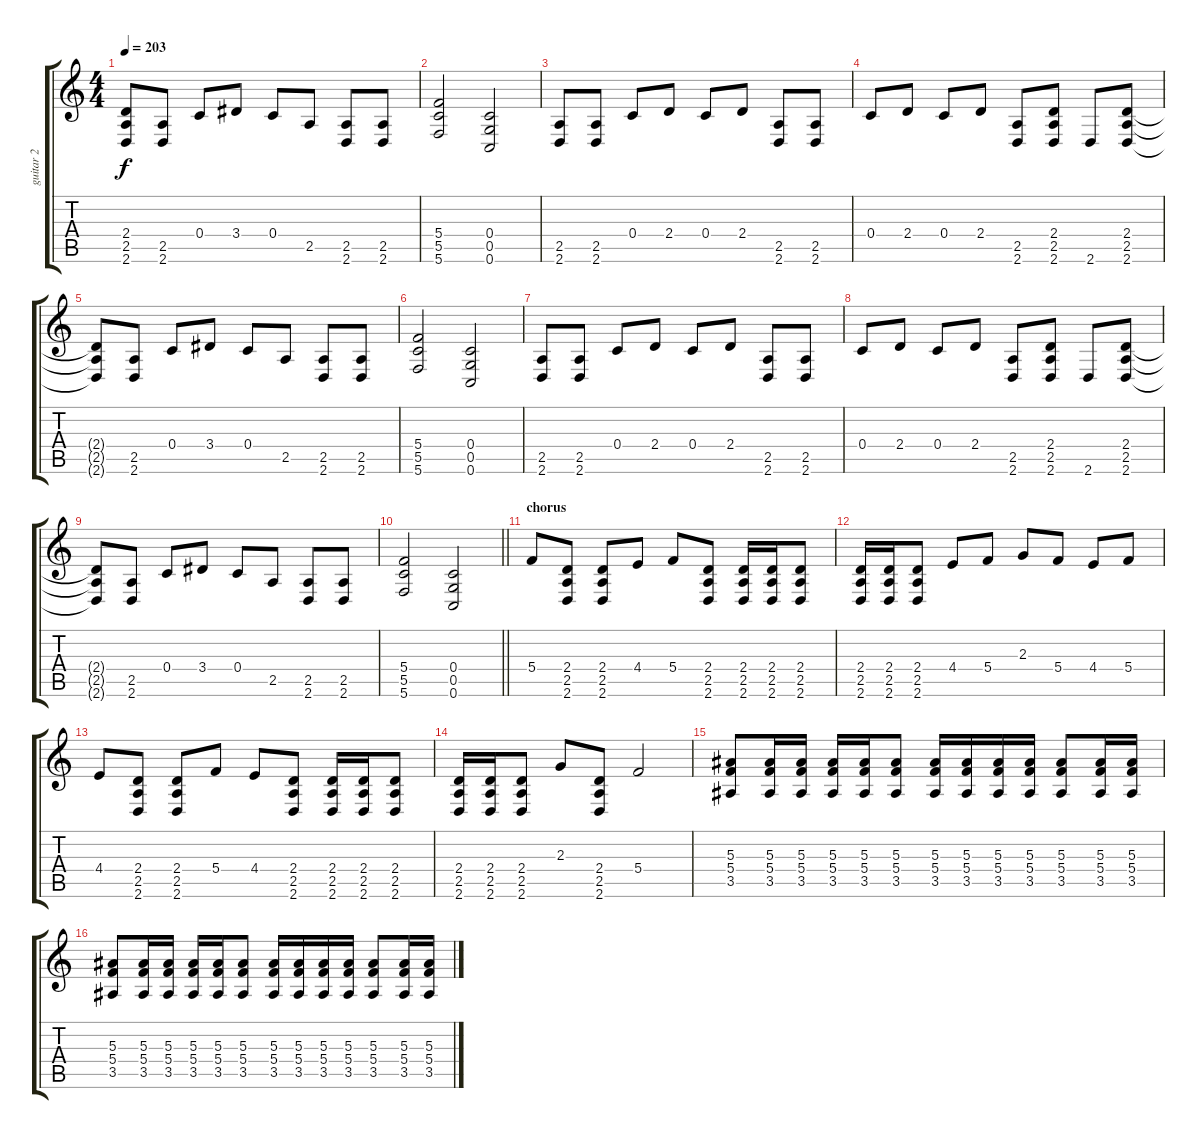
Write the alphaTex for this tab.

\track ("guitar 2" "guitar 2") {instrument distortionguitar}
\staff {score tabs}
\tuning (D4 A3 F3 C3 G2 C2) {hide}
\ts (4 4)
\tempo 203
\clef g2
\ks c
(2.4{t} 2.5{t} 2.6{t}).8{dy f} (2.5 2.6).8 0.4.8 3.4.8 0.4.8 2.5.8 (2.5 2.6).8 (2.5 2.6).8 |
(5.4 5.5 5.6).2 (0.4 0.5 0.6).2 |
(2.5 2.6).8 (2.5 2.6).8 0.4.8 2.4.8 0.4.8 2.4.8 (2.5 2.6).8 (2.5 2.6).8 |
0.4.8 2.4.8 0.4.8 2.4.8 (2.5 2.6).8 (2.4 2.5 2.6).8 2.6.8 (2.4 2.5 2.6).8 |
(2.4{t} 2.5{t} 2.6{t}).8 (2.5 2.6).8 0.4.8 3.4.8 0.4.8 2.5.8 (2.5 2.6).8 (2.5 2.6).8 |
(5.4 5.5 5.6).2 (0.4 0.5 0.6).2 |
(2.5 2.6).8 (2.5 2.6).8 0.4.8 2.4.8 0.4.8 2.4.8 (2.5 2.6).8 (2.5 2.6).8 |
0.4.8 2.4.8 0.4.8 2.4.8 (2.5 2.6).8 (2.4 2.5 2.6).8 2.6.8 (2.4 2.5 2.6).8 |
(2.4{t} 2.5{t} 2.6{t}).8 (2.5 2.6).8 0.4.8 3.4.8 0.4.8 2.5.8 (2.5 2.6).8 (2.5 2.6).8 |
\barLineRight lightlight
(5.4 5.5 5.6).2 (0.4 0.5 0.6).2 |
\section ("" "chorus")
5.4.8 (2.4 2.5 2.6).8 (2.4 2.5 2.6).8 4.4.8 5.4.8 (2.4 2.5 2.6).8 (2.4 2.5 2.6).16 (2.4 2.5 2.6).16 (2.4 2.5 2.6).8 |
(2.4 2.5 2.6).16 (2.4 2.5 2.6).16 (2.4 2.5 2.6).8 4.4.8 5.4.8 2.3.8 5.4.8 4.4.8 5.4.8 |
4.4.8 (2.4 2.5 2.6).8 (2.4 2.5 2.6).8 5.4.8 4.4.8 (2.4 2.5 2.6).8 (2.4 2.5 2.6).16 (2.4 2.5 2.6).16 (2.4 2.5 2.6).8 |
(2.4 2.5 2.6).16 (2.4 2.5 2.6).16 (2.4 2.5 2.6).8 2.3.8 (2.4 2.5 2.6).8 5.4.2 |
(5.3 5.4 3.5).8 (5.3 5.4 3.5).16 (5.3 5.4 3.5).16 (5.3 5.4 3.5).16 (5.3 5.4 3.5).16 (5.3 5.4 3.5).8 (5.3 5.4 3.5).16 (5.3 5.4 3.5).16 (5.3 5.4 3.5).16 (5.3 5.4 3.5).16 (5.3 5.4 3.5).8 (5.3 5.4 3.5).16 (5.3 5.4 3.5).16 |
(5.3 5.4 3.5).8 (5.3 5.4 3.5).16 (5.3 5.4 3.5).16 (5.3 5.4 3.5).16 (5.3 5.4 3.5).16 (5.3 5.4 3.5).8 (5.3 5.4 3.5).16 (5.3 5.4 3.5).16 (5.3 5.4 3.5).16 (5.3 5.4 3.5).16 (5.3 5.4 3.5).8 (5.3 5.4 3.5).16 (5.3 5.4 3.5).16
